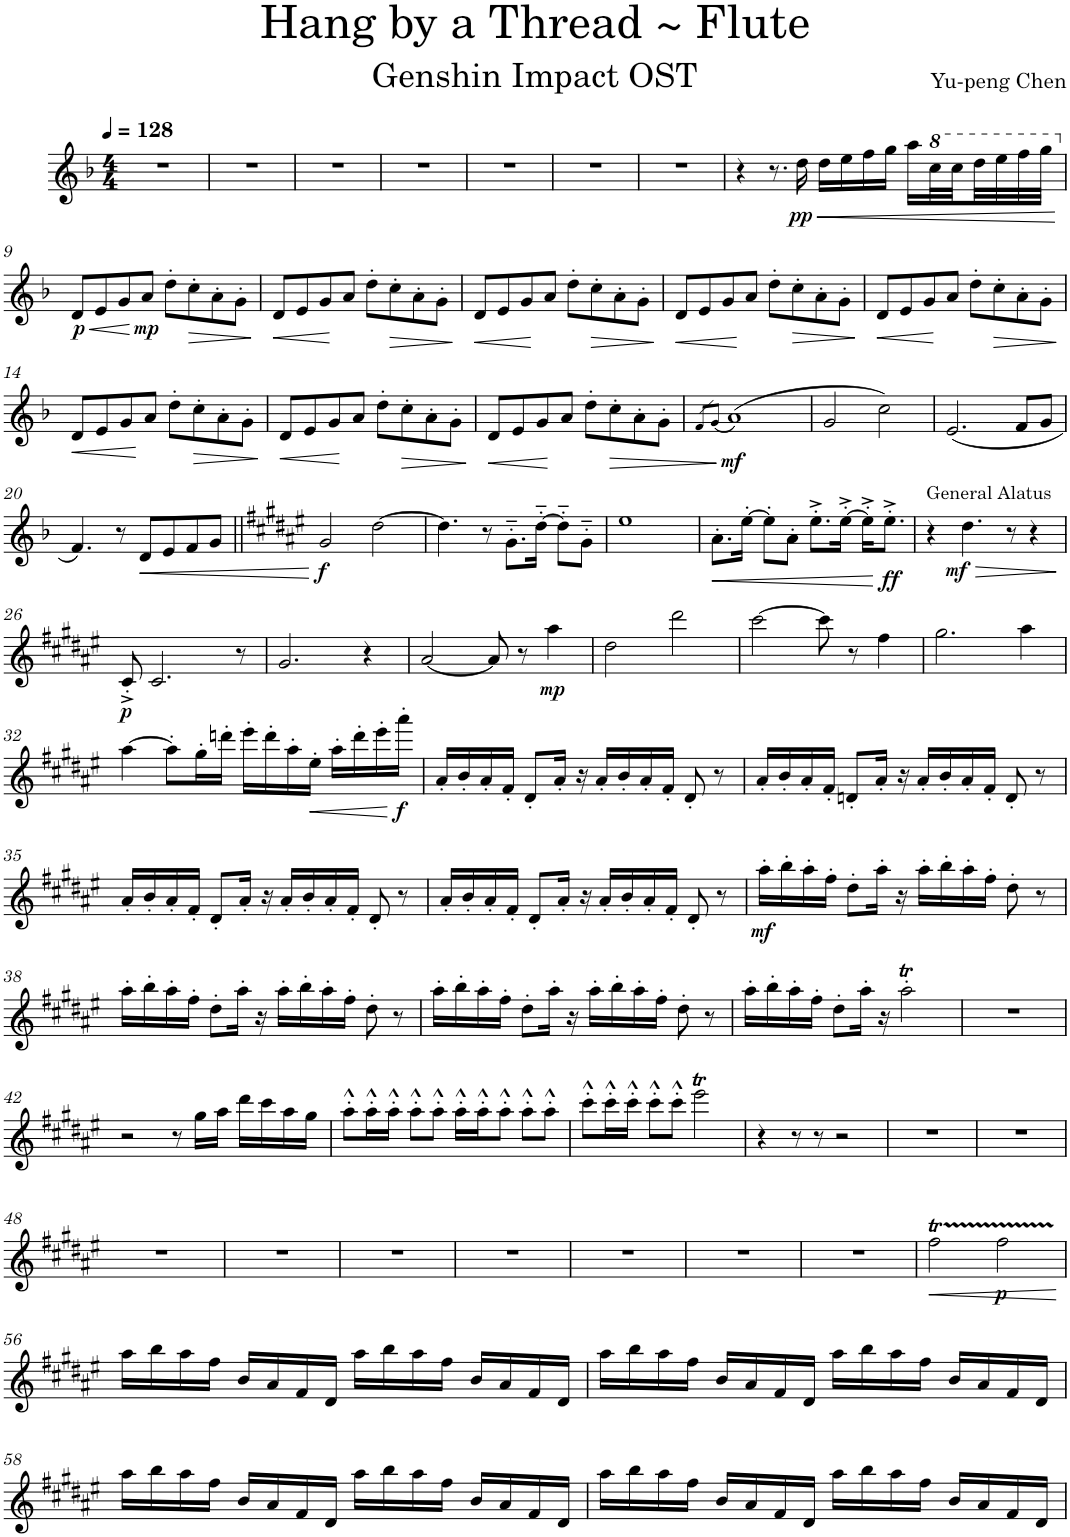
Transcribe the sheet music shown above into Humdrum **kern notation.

**kern	**dynam
*part1	*part1
*staff1	*staff1
*I"Flute	*
*I'Fl.	*
*clefG2	*
*k[b-]	*
*M4/4	*
*MM128	*
=1	=1
1r	.
=2	=2
1r	.
=3	=3
1r	.
=4	=4
1r	.
=5	=5
1r	.
=6	=6
1r	.
=7	=7
1r	.
=8	=8
4r	.
8.r	.
!	!LO:HP:b
!	!LO:DY:n=1:b
16dd\	< pp
16dd\LL	.
16ee\	.
16ff\	.
16gg\JJ	.
16aa\LL	.
*8va	*
32ccc\L	.
32ccc\	.
32ddd\	.
32eee\	.
32fff\	.
32ggg\JJJ	.
.	[
!!LO:LB:g=z
=9	=9
*X8va	*
!	!LO:HP:b
!	!LO:DY:n=1:b
8d/L	< p
8e/	.
8g/	.
!	!LO:DY:n=2:b
8a/J	[ mp
8dd'\L	.
!	!LO:HP:b
8cc'\	>
8a'\	.
8g'\J	.
.	]
=10	=10
!	!LO:HP:b
8d/L	<
8e/	.
8g/	.
8a/J	[
8dd'\L	.
!	!LO:HP:b
8cc'\	>
8a'\	.
8g'\J	.
.	]
=11	=11
!	!LO:HP:b
8d/L	<
8e/	.
8g/	.
8a/J	[
8dd'\L	.
!	!LO:HP:b
8cc'\	>
8a'\	.
8g'\J	.
.	]
=12	=12
!	!LO:HP:b
8d/L	<
8e/	.
8g/	.
8a/J	[
8dd'\L	.
!	!LO:HP:b
8cc'\	>
8a'\	.
8g'\J	.
.	]
=13	=13
!	!LO:HP:b
8d/L	<
8e/	.
8g/	.
8a/J	[
8dd'\L	.
!	!LO:HP:b
8cc'\	>
8a'\	.
8g'\J	.
.	]
!!LO:LB:g=z
=14	=14
!	!LO:HP:b
8d/L	<
8e/	.
8g/	.
8a/J	[
8dd'\L	.
!	!LO:HP:b
8cc'\	>
8a'\	.
8g'\J	.
.	]
=15	=15
!	!LO:HP:b
8d/L	<
8e/	.
8g/	.
8a/J	[
8dd'\L	.
!	!LO:HP:b
8cc'\	>
8a'\	.
8g'\J	.
.	]
=16	=16
!	!LO:HP:b
8d/L	<
8e/	.
8g/	.
8a/J	[
8dd'\L	.
!	!LO:HP:b
8cc'\	>
8a'\	.
8g'\J	.
.	]
=17	=17
8qf/L	.
(8qg/J	.
!	!LO:DY:b
(1a)	mf
=18	=18
[2g/	.
2cc\)	.
=19	=19
(2.e/	.
8f/L	.
8g/J]	.
!!LO:LB:g=z
=20	=20
4.f/)	.
8r	.
!	!LO:HP:b
8d/L	<
8e/	.
8f/	.
8g/J	.
.	[
=21||	=21||
*k[f#c#g#d#a#e#]	*
!	!LO:DY:b
2g#/	f
[2dd#\	.
=22	=22
4.dd#\]	.
8r	.
8.g#'~\L	.
[16dd#'~\Jk	.
8dd#'~\L]	.
8g#'~\J	.
=23	=23
1ee#	.
=24	=24
!	!LO:HP:b
8.a#'\L	<
[16ee#'\Jk	.
8ee#'\L]	.
8a#'\J	.
8.ee#'^\L	.
[16ee#'^\Jk	.
16ee#'^\KL]	.
!	!LO:DY:n=1:b
8.ee#'^\J	[ ff
=25	=25
!LO:TX:a:t=General Alatus	!
4r	.
!	!LO:HP:b
!	!LO:DY:n=1:b
4.dd#\	> mf
8r	.
4r	.
.	]
!!LO:LB:g=z
=26	=26
!	!LO:DY:b
8c#'^/	p
2.c#/	.
8r	.
=27	=27
2.g#/	.
4r	.
=28	=28
[2a#/	.
8a#/]	.
8r	.
!	!LO:DY:b
4aa#\	mp
=29	=29
2dd#\	.
2ddd#\	.
=30	=30
[2ccc#\	.
8ccc#\]	.
8r	.
4ff#\	.
=31	=31
2.gg#\	.
4aa#\	.
!!LO:LB:g=z
=32	=32
[4aa#\	.
8aa#'\L]	.
16gg#'\L	.
16dddn'\JJ	.
16eee#'\LL	.
16ddd'\	.
16aa#'\	.
!	!LO:HP:b
16ee#'\JJ	<
16aa#'\LL	.
16ddd'\	.
16eee#'\	.
!	!LO:DY:n=1:b
16aaa#'\JJ	[ f
=33	=33
16a#'/LL	.
16b'/	.
16a#'/	.
16f#'/JJ	.
8d#'/L	.
16a#'/Jk	.
16r	.
16a#'/LL	.
16b'/	.
16a#'/	.
16f#'/JJ	.
8d#'/	.
8r	.
=34	=34
16a#'/LL	.
16b'/	.
16a#'/	.
16f#'/JJ	.
8dn'/L	.
16a#'/Jk	.
16r	.
16a#'/LL	.
16b'/	.
16a#'/	.
16f#'/JJ	.
8d'/	.
8r	.
!!LO:LB:g=z
=35	=35
16a#'/LL	.
16b'/	.
16a#'/	.
16f#'/JJ	.
8d#'/L	.
16a#'/Jk	.
16r	.
16a#'/LL	.
16b'/	.
16a#'/	.
16f#'/JJ	.
8d#'/	.
8r	.
=36	=36
16a#'/LL	.
16b'/	.
16a#'/	.
16f#'/JJ	.
8d#'/L	.
16a#'/Jk	.
16r	.
16a#'/LL	.
16b'/	.
16a#'/	.
16f#'/JJ	.
8d#'/	.
8r	.
=37	=37
!	!LO:DY:b
16aa#'\LL	mf
16bb'\	.
16aa#'\	.
16ff#'\JJ	.
8dd#'\L	.
16aa#'\Jk	.
16r	.
16aa#'\LL	.
16bb'\	.
16aa#'\	.
16ff#'\JJ	.
8dd#'\	.
8r	.
!!LO:LB:g=z
=38	=38
16aa#'\LL	.
16bb'\	.
16aa#'\	.
16ff#'\JJ	.
8dd#'\L	.
16aa#'\Jk	.
16r	.
16aa#'\LL	.
16bb'\	.
16aa#'\	.
16ff#'\JJ	.
8dd#'\	.
8r	.
=39	=39
16aa#'\LL	.
16bb'\	.
16aa#'\	.
16ff#'\JJ	.
8dd#'\L	.
16aa#'\Jk	.
16r	.
16aa#'\LL	.
16bb'\	.
16aa#'\	.
16ff#'\JJ	.
8dd#'\	.
8r	.
=40	=40
16aa#'\LL	.
16bb'\	.
16aa#'\	.
16ff#'\JJ	.
8dd#'\L	.
16aa#'\Jk	.
16r	.
2aa#t'\	.
=41	=41
1r	.
!!LO:LB:g=z
=42	=42
2r	.
8r	.
16gg#\LL	.
16aa#\JJ	.
16ddd#\LL	.
16ccc#\	.
16aa#\	.
16gg#\JJ	.
=43	=43
8aa#'^^\L	.
16aa#'^^\L	.
16aa#'^^\JJ	.
8aa#'^^\L	.
8aa#'^^\J	.
16aa#'^^\LL	.
16aa#'^^\J	.
8aa#'^^\J	.
8aa#'^^\L	.
8aa#'^^\J	.
=44	=44
8ccc#'^^\L	.
16ccc#'^^\L	.
16ccc#'^^\JJ	.
8ccc#'^^\L	.
8ccc#'^^\J	.
2eee#t\	.
=45	=45
4r	.
8r	.
8r	.
2r	.
=46	=46
1r	.
=47	=47
1r	.
!!LO:LB:g=z
=48	=48
1r	.
=49	=49
1r	.
=50	=50
1r	.
=51	=51
1r	.
=52	=52
1r	.
=53	=53
1r	.
=54	=54
1r	.
=55	=55
!	!LO:HP:b
2ff#T\	<
!	!LO:DY:b
2ff#TTT\	p
.	[
!!LO:LB:g=z
=56	=56
16aa#\LL	.
16bb\	.
16aa#\	.
16ff#\JJ	.
16b/LL	.
16a#/	.
16f#/	.
16d#/JJ	.
16aa#\LL	.
16bb\	.
16aa#\	.
16ff#\JJ	.
16b/LL	.
16a#/	.
16f#/	.
16d#/JJ	.
=57	=57
16aa#\LL	.
16bb\	.
16aa#\	.
16ff#\JJ	.
16b/LL	.
16a#/	.
16f#/	.
16d#/JJ	.
16aa#\LL	.
16bb\	.
16aa#\	.
16ff#\JJ	.
16b/LL	.
16a#/	.
16f#/	.
16d#/JJ	.
!!LO:LB:g=z
=58	=58
16aa#\LL	.
16bb\	.
16aa#\	.
16ff#\JJ	.
16b/LL	.
16a#/	.
16f#/	.
16d#/JJ	.
16aa#\LL	.
16bb\	.
16aa#\	.
16ff#\JJ	.
16b/LL	.
16a#/	.
16f#/	.
16d#/JJ	.
=59	=59
16aa#\LL	.
16bb\	.
16aa#\	.
16ff#\JJ	.
16b/LL	.
16a#/	.
16f#/	.
16d#/JJ	.
16aa#\LL	.
16bb\	.
16aa#\	.
16ff#\JJ	.
16b/LL	.
16a#/	.
16f#/	.
16d#/JJ	.
=	=
*-	*-
